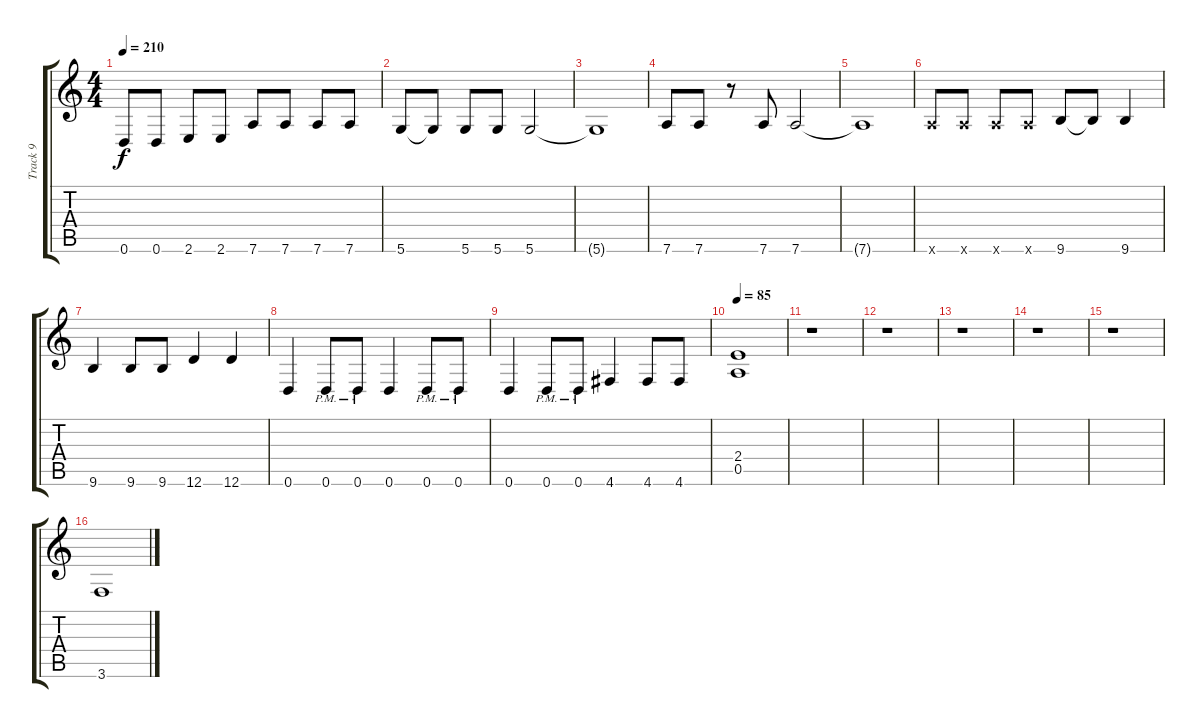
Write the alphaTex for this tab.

\track ("Track 9" "Track 9") {instrument electricbasspick}
\staff {score tabs}
\tuning (E4 B3 G3 D3 A2 D2) {hide}
\ts (4 4)
\tempo 210
\clef g2
\ks c
0.6.8{dy f} 0.6.8 2.6.8 2.6.8 7.6.8 7.6.8 7.6.8 7.6.8 |
5.6.8 5.6{t}.8 5.6.8 5.6.8 5.6.2 |
5.6{t}.1 |
7.6.8 7.6.8 r.8 7.6.8 7.6.2 |
7.6{t}.1 |
7.6{x}.8 7.6{x}.8 7.6{x}.8 7.6{x}.8 9.6.8 9.6{t}.8 9.6.4 |
9.6.4 9.6.8 9.6.8 12.6.4 12.6.4 |
0.6.4 0.6{pm}.8 0.6{pm}.8 0.6.4 0.6{pm}.8 0.6{pm}.8 |
0.6.4 0.6{pm}.8 0.6{pm}.8 4.6.4 4.6.8 4.6.8 |
\tempo 85
(2.4 0.5).1 |
r.1 |
r.1 |
r.1 |
r.1 |
r.1 |
3.6.1
